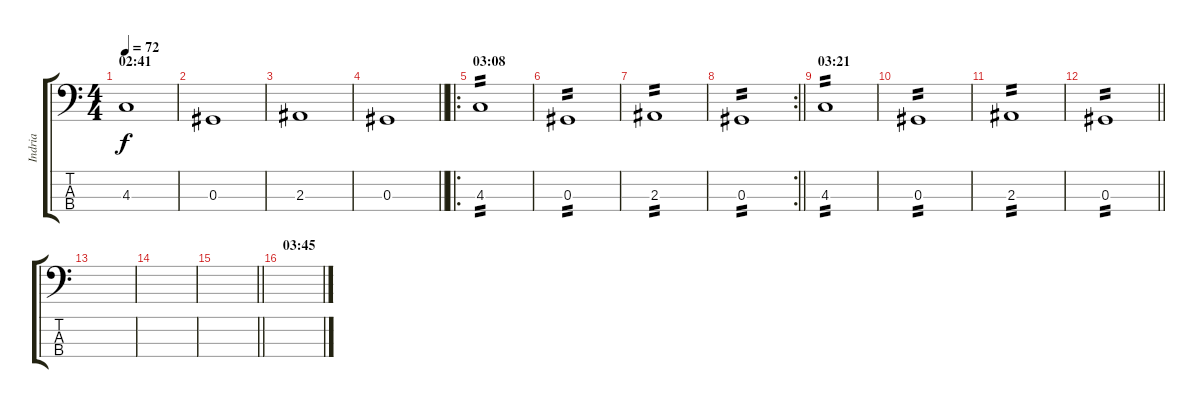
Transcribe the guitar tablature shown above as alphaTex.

\track ("Indria" "Indria") {instrument electricbassfinger}
\staff {score tabs}
\tuning (Gb2 Db2 Ab1 Eb1) {hide}
\ts (4 4)
\section ("" "02:41")
\tempo 72
\clef f4
\ks c
4.3.1{dy f} |
0.3.1 |
2.3.1 |
\barLineRight lightlight
0.3.1 |
\ro
\section ("" "03:08")
4.3.1{tp 2} |
0.3.1{tp 2} |
2.3.1{tp 2} |
\rc 2
\barLineRight lightlight
0.3.1{tp 2} |
\section ("" "03:21")
4.3.1{tp 2} |
0.3.1{tp 2} |
2.3.1{tp 2} |
\barLineRight lightlight
0.3.1{tp 2} |
|
|
\barLineRight lightlight
|
\section ("" "03:45")
